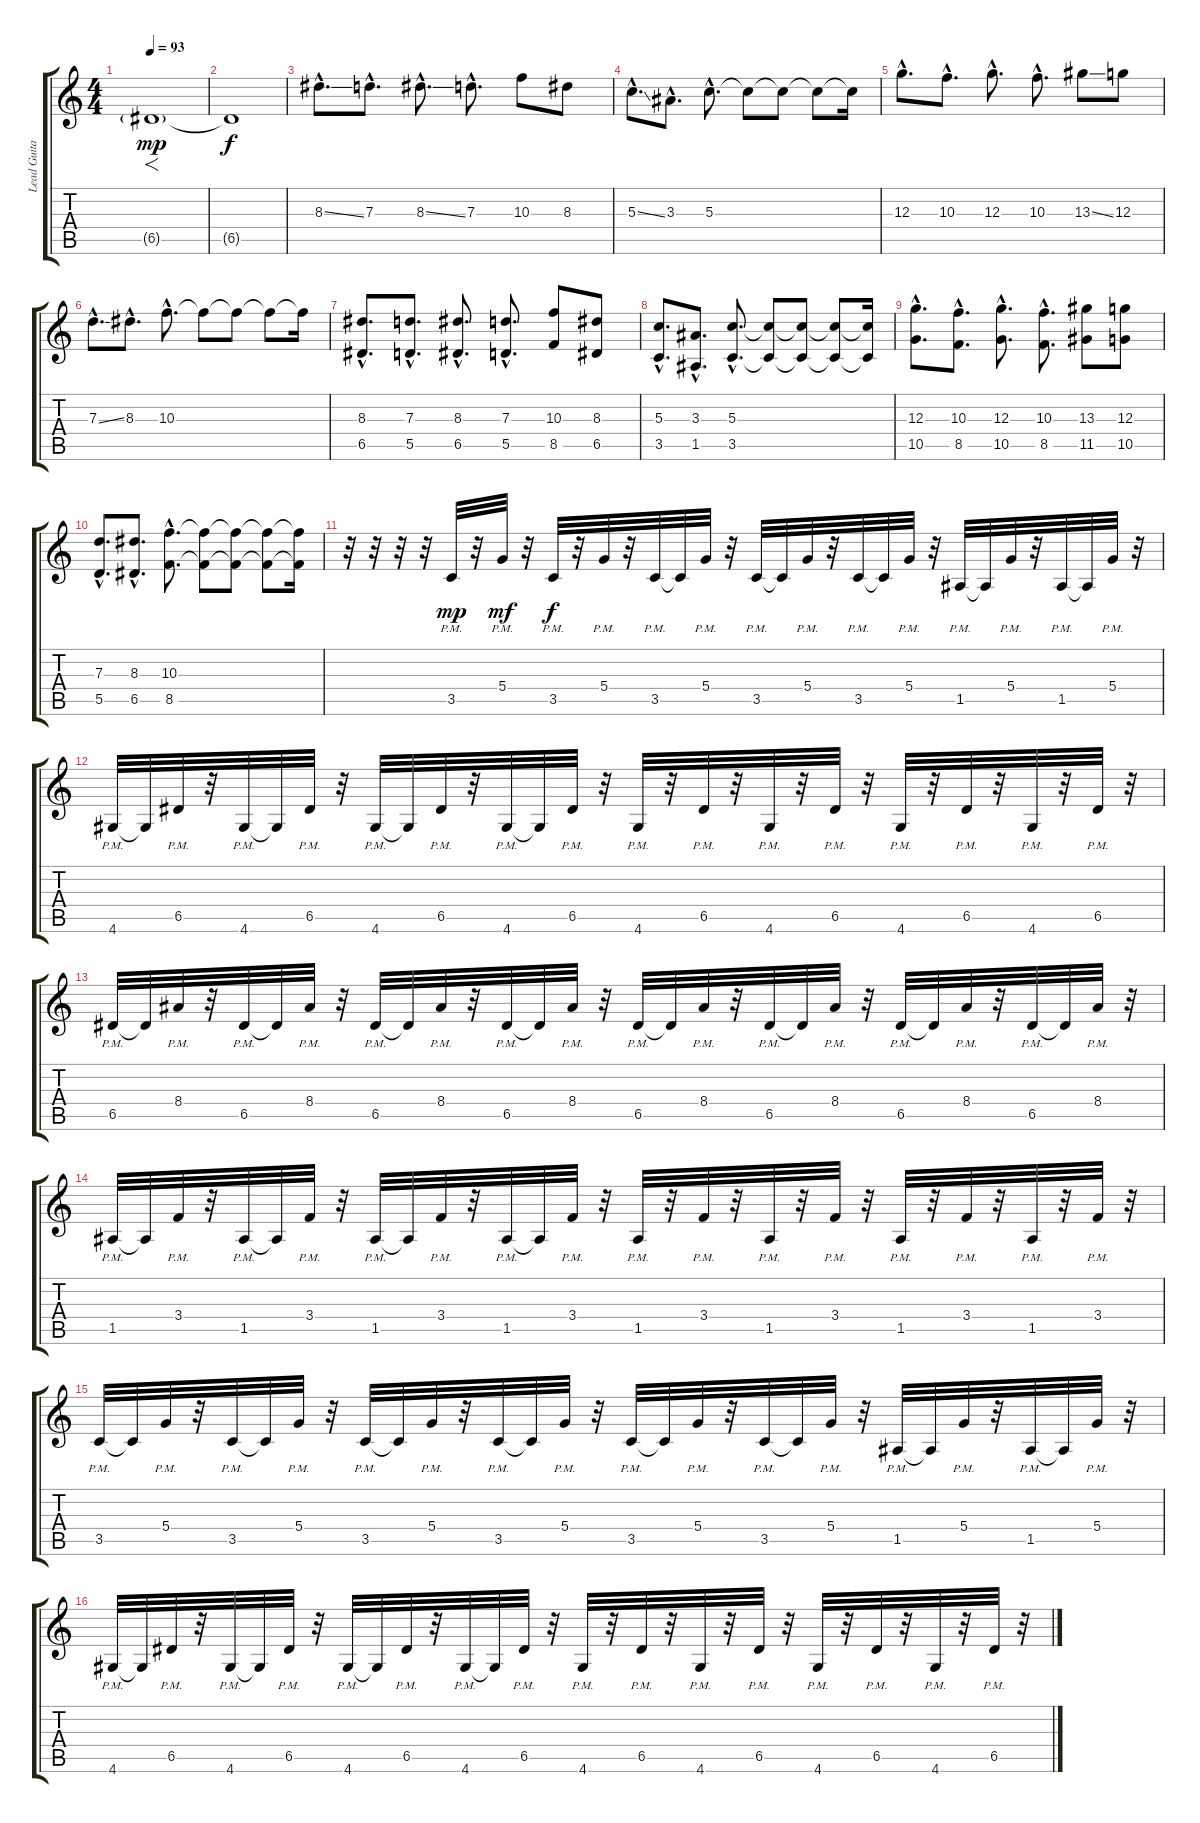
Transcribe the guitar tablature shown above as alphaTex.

\track ("Lead Guitar" "Lead Guita") {instrument overdrivenguitar}
\staff {score tabs}
\tuning (E4 B3 G3 D3 A2 E2) {hide}
\ts (4 4)
\tempo 93
\clef g2
\ks c
6.5{g}.1{f dy mp instrument overdrivenguitar} |
6.5{t}.1{dy f} |
8.3{ss hac}.8{d} 7.3{hac}.8{d} 8.3{ss hac}.8{d} 7.3{hac}.8{d} 10.3.8 8.3.8 |
5.3{ss hac}.8{d} 3.3{hac}.8{d} 5.3{hac}.8{d} 5.3{t}.8 5.3{t}.8 5.3{t}.8 5.3{t}.16 |
12.3{hac}.8{d} 10.3{hac}.8{d} 12.3{hac}.8{d} 10.3{hac}.8{d} 13.3{ss}.8 12.3.8 |
7.3{ss hac}.8{d} 8.3{hac}.8{d} 10.3{hac}.8{d} 10.3{t}.8 10.3{t}.8 10.3{t}.8 10.3{t}.16 |
(8.3{hac} 6.5{hac}).8{d} (7.3{hac} 5.5{hac}).8{d} (8.3{hac} 6.5{hac}).8{d} (7.3{hac} 5.5{hac}).8{d} (10.3 8.5).8 (8.3 6.5).8 |
(5.3{hac} 3.5{hac}).8{d} (3.3{hac} 1.5{hac}).8{d} (5.3{hac} 3.5{hac}).8{d} (5.3{t} 3.5{t}).8 (5.3{t} 3.5{t}).8 (5.3{t} 3.5{t}).8 (5.3{t} 3.5{t}).16 |
(12.3{hac} 10.5{hac}).8{d} (10.3{hac} 8.5{hac}).8{d} (12.3{hac} 10.5{hac}).8{d} (10.3{hac} 8.5{hac}).8{d} (13.3 11.5).8 (12.3 10.5).8 |
(7.3{hac} 5.5{hac}).8{d} (8.3{hac} 6.5{hac}).8{d} (10.3{hac} 8.5{hac}).8{d} (10.3{t} 8.5{t}).8 (10.3{t} 8.5{t}).8 (10.3{t} 8.5{t}).8 (10.3{t} 8.5{t}).16 |
r.32 r.32 r.32 r.32 3.5{pm}.32{dy mp} r.32 5.4{pm}.32{dy mf} r.32 3.5{pm}.32{dy f} r.32 5.4{pm}.32 r.32 3.5{pm}.32 3.5{t}.32 5.4{pm}.32 r.32 3.5{pm}.32 3.5{t}.32 5.4{pm}.32 r.32 3.5{pm}.32 3.5{t}.32 5.4{pm}.32 r.32 1.5{pm}.32 1.5{t}.32 5.4{pm}.32 r.32 1.5{pm}.32 1.5{t}.32 5.4{pm}.32 r.32 |
4.6{pm}.32 4.6{t}.32 6.5{pm}.32 r.32 4.6{pm}.32 4.6{t}.32 6.5{pm}.32 r.32 4.6{pm}.32 4.6{t}.32 6.5{pm}.32 r.32 4.6{pm}.32 4.6{t}.32 6.5{pm}.32 r.32 4.6{pm}.32 r.32 6.5{pm}.32 r.32 4.6{pm}.32 r.32 6.5{pm}.32 r.32 4.6{pm}.32 r.32 6.5{pm}.32 r.32 4.6{pm}.32 r.32 6.5{pm}.32 r.32 |
6.5{pm}.32 6.5{t}.32 8.4{pm}.32 r.32 6.5{pm}.32 6.5{t}.32 8.4{pm}.32 r.32 6.5{pm}.32 6.5{t}.32 8.4{pm}.32 r.32 6.5{pm}.32 6.5{t}.32 8.4{pm}.32 r.32 6.5{pm}.32 6.5{t}.32 8.4{pm}.32 r.32 6.5{pm}.32 6.5{t}.32 8.4{pm}.32 r.32 6.5{pm}.32 6.5{t}.32 8.4{pm}.32 r.32 6.5{pm}.32 6.5{t}.32 8.4{pm}.32 r.32 |
1.5{pm}.32 1.5{t}.32 3.4{pm}.32 r.32 1.5{pm}.32 1.5{t}.32 3.4{pm}.32 r.32 1.5{pm}.32 1.5{t}.32 3.4{pm}.32 r.32 1.5{pm}.32 1.5{t}.32 3.4{pm}.32 r.32 1.5{pm}.32 r.32 3.4{pm}.32 r.32 1.5{pm}.32 r.32 3.4{pm}.32 r.32 1.5{pm}.32 r.32 3.4{pm}.32 r.32 1.5{pm}.32 r.32 3.4{pm}.32 r.32 |
3.5{pm}.32 3.5{t}.32 5.4{pm}.32 r.32 3.5{pm}.32 3.5{t}.32 5.4{pm}.32 r.32 3.5{pm}.32 3.5{t}.32 5.4{pm}.32 r.32 3.5{pm}.32 3.5{t}.32 5.4{pm}.32 r.32 3.5{pm}.32 3.5{t}.32 5.4{pm}.32 r.32 3.5{pm}.32 3.5{t}.32 5.4{pm}.32 r.32 1.5{pm}.32 1.5{t}.32 5.4{pm}.32 r.32 1.5{pm}.32 1.5{t}.32 5.4{pm}.32 r.32 |
4.6{pm}.32 4.6{t}.32 6.5{pm}.32 r.32 4.6{pm}.32 4.6{t}.32 6.5{pm}.32 r.32 4.6{pm}.32 4.6{t}.32 6.5{pm}.32 r.32 4.6{pm}.32 4.6{t}.32 6.5{pm}.32 r.32 4.6{pm}.32 r.32 6.5{pm}.32 r.32 4.6{pm}.32 r.32 6.5{pm}.32 r.32 4.6{pm}.32 r.32 6.5{pm}.32 r.32 4.6{pm}.32 r.32 6.5{pm}.32 r.32
